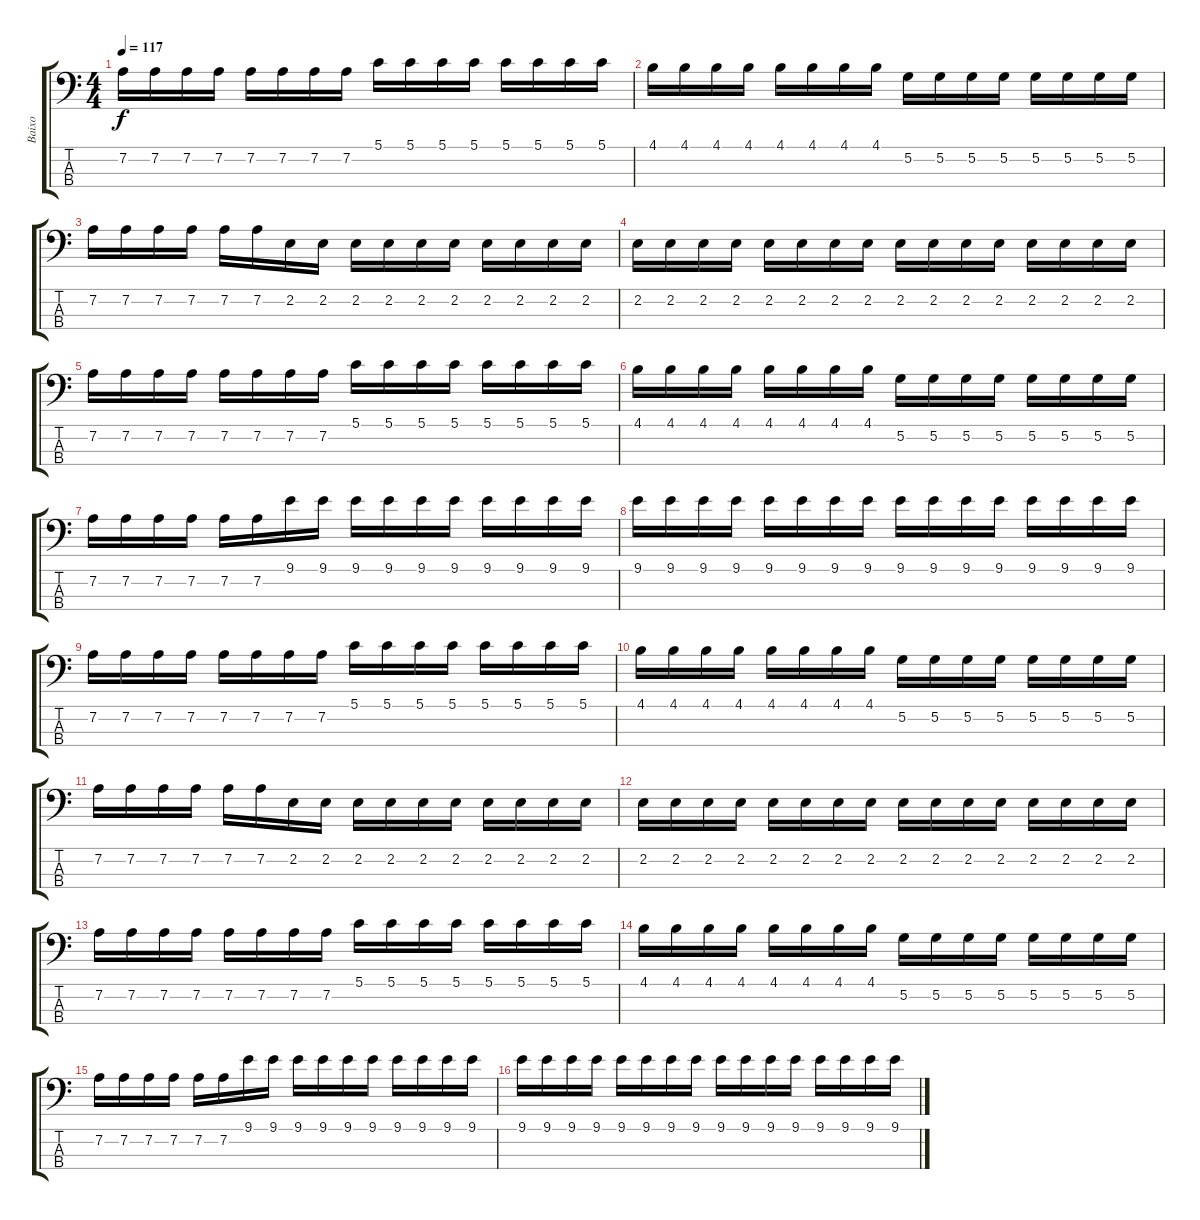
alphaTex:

\track ("Baixo" "Baixo") {instrument electricbassfinger}
\staff {score tabs}
\tuning (G2 D2 A1 E1) {hide}
\ts (4 4)
\tempo 117
\clef f4
\ks c
7.2.16{dy f instrument electricbassfinger} 7.2.16 7.2.16 7.2.16 7.2.16 7.2.16 7.2.16 7.2.16 5.1.16 5.1.16 5.1.16 5.1.16 5.1.16 5.1.16 5.1.16 5.1.16 |
4.1.16 4.1.16 4.1.16 4.1.16 4.1.16 4.1.16 4.1.16 4.1.16 5.2.16 5.2.16 5.2.16 5.2.16 5.2.16 5.2.16 5.2.16 5.2.16 |
7.2.16 7.2.16 7.2.16 7.2.16 7.2.16 7.2.16 2.2.16 2.2.16 2.2.16 2.2.16 2.2.16 2.2.16 2.2.16 2.2.16 2.2.16 2.2.16 |
2.2.16 2.2.16 2.2.16 2.2.16 2.2.16 2.2.16 2.2.16 2.2.16 2.2.16 2.2.16 2.2.16 2.2.16 2.2.16 2.2.16 2.2.16 2.2.16 |
7.2.16 7.2.16 7.2.16 7.2.16 7.2.16 7.2.16 7.2.16 7.2.16 5.1.16 5.1.16 5.1.16 5.1.16 5.1.16 5.1.16 5.1.16 5.1.16 |
4.1.16 4.1.16 4.1.16 4.1.16 4.1.16 4.1.16 4.1.16 4.1.16 5.2.16 5.2.16 5.2.16 5.2.16 5.2.16 5.2.16 5.2.16 5.2.16 |
7.2.16 7.2.16 7.2.16 7.2.16 7.2.16 7.2.16 9.1.16 9.1.16 9.1.16 9.1.16 9.1.16 9.1.16 9.1.16 9.1.16 9.1.16 9.1.16 |
9.1.16 9.1.16 9.1.16 9.1.16 9.1.16 9.1.16 9.1.16 9.1.16 9.1.16 9.1.16 9.1.16 9.1.16 9.1.16 9.1.16 9.1.16 9.1.16 |
7.2.16 7.2.16 7.2.16 7.2.16 7.2.16 7.2.16 7.2.16 7.2.16 5.1.16 5.1.16 5.1.16 5.1.16 5.1.16 5.1.16 5.1.16 5.1.16 |
4.1.16 4.1.16 4.1.16 4.1.16 4.1.16 4.1.16 4.1.16 4.1.16 5.2.16 5.2.16 5.2.16 5.2.16 5.2.16 5.2.16 5.2.16 5.2.16 |
7.2.16 7.2.16 7.2.16 7.2.16 7.2.16 7.2.16 2.2.16 2.2.16 2.2.16 2.2.16 2.2.16 2.2.16 2.2.16 2.2.16 2.2.16 2.2.16 |
2.2.16 2.2.16 2.2.16 2.2.16 2.2.16 2.2.16 2.2.16 2.2.16 2.2.16 2.2.16 2.2.16 2.2.16 2.2.16 2.2.16 2.2.16 2.2.16 |
7.2.16 7.2.16 7.2.16 7.2.16 7.2.16 7.2.16 7.2.16 7.2.16 5.1.16 5.1.16 5.1.16 5.1.16 5.1.16 5.1.16 5.1.16 5.1.16 |
4.1.16 4.1.16 4.1.16 4.1.16 4.1.16 4.1.16 4.1.16 4.1.16 5.2.16 5.2.16 5.2.16 5.2.16 5.2.16 5.2.16 5.2.16 5.2.16 |
7.2.16 7.2.16 7.2.16 7.2.16 7.2.16 7.2.16 9.1.16 9.1.16 9.1.16 9.1.16 9.1.16 9.1.16 9.1.16 9.1.16 9.1.16 9.1.16 |
9.1.16 9.1.16 9.1.16 9.1.16 9.1.16 9.1.16 9.1.16 9.1.16 9.1.16 9.1.16 9.1.16 9.1.16 9.1.16 9.1.16 9.1.16 9.1.16
